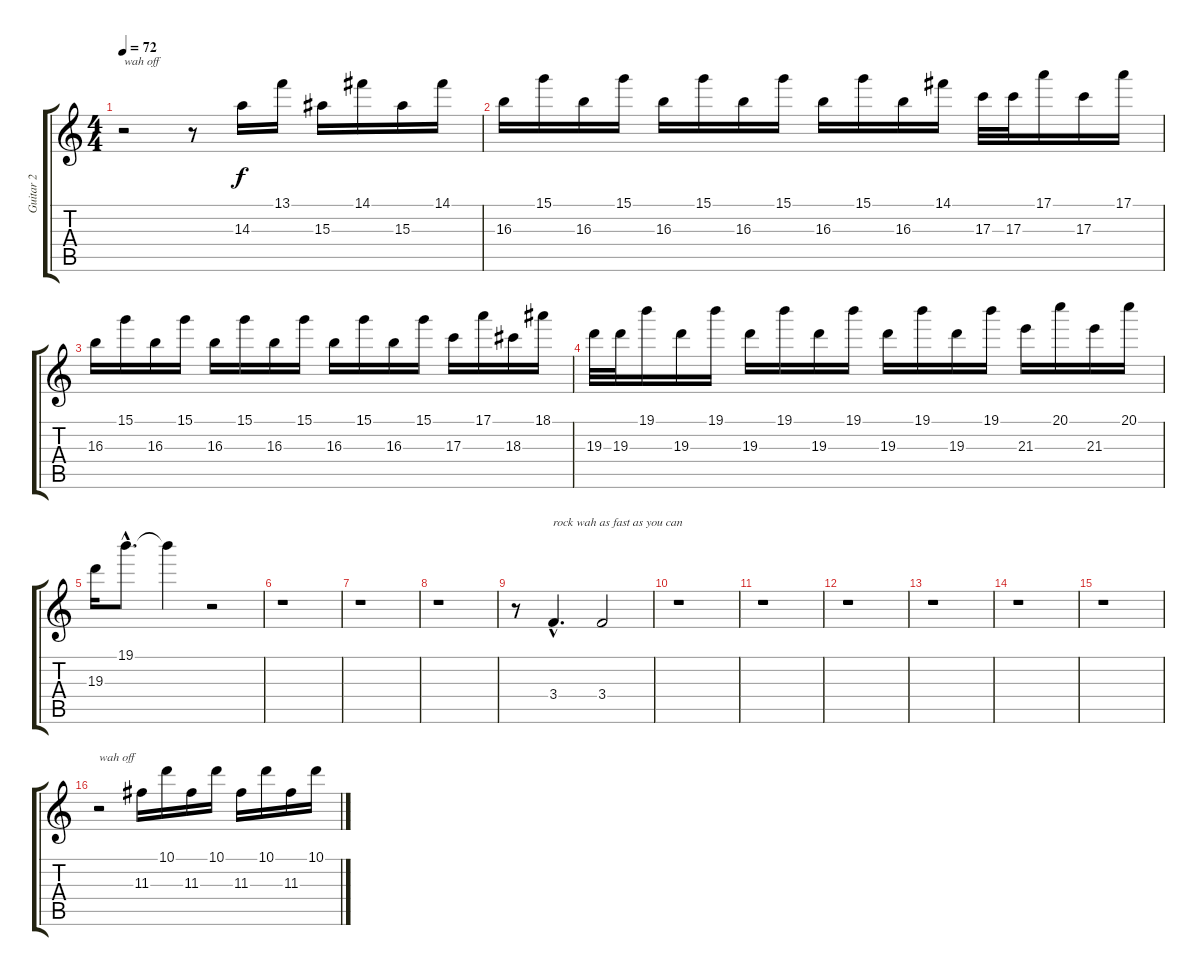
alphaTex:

\track ("Guitar 2" "Guitar 2") {instrument electricguitarclean}
\staff {score tabs}
\tuning (E4 B3 G3 D3 A2 E2) {hide}
\ts (4 4)
\tempo 72
\clef g2
\ks c
r.2{txt "wah off" dy f} r.8 14.3.16 13.1.16 15.3.16 14.1.16 15.3.16 14.1.16 |
16.3.16 15.1.16 16.3.16 15.1.16 16.3.16 15.1.16 16.3.16 15.1.16 16.3.16 15.1.16 16.3.16 14.1.16 17.3.32 17.3.32 17.1.16 17.3.16 17.1.16 |
16.3.16 15.1.16 16.3.16 15.1.16 16.3.16 15.1.16 16.3.16 15.1.16 16.3.16 15.1.16 16.3.16 15.1.16 17.3.16 17.1.16 18.3.16 18.1.16 |
19.3.32 19.3.32 19.1.16 19.3.16 19.1.16 19.3.16 19.1.16 19.3.16 19.1.16 19.3.16 19.1.16 19.3.16 19.1.16 21.3.16 20.1.16 21.3.16 20.1.16 |
19.3.16 19.1{hac}.8{d} 19.1{t}.4 r.2 |
r.1 |
r.1 |
r.1 |
r.8 3.4{hac}.4{d txt "rock wah as fast as you can"} 3.4.2 |
r.1 |
r.1 |
r.1 |
r.1 |
r.1 |
r.1 |
r.2{txt "wah off"} 11.3.16 10.1.16 11.3.16 10.1.16 11.3.16 10.1.16 11.3.16 10.1.16
